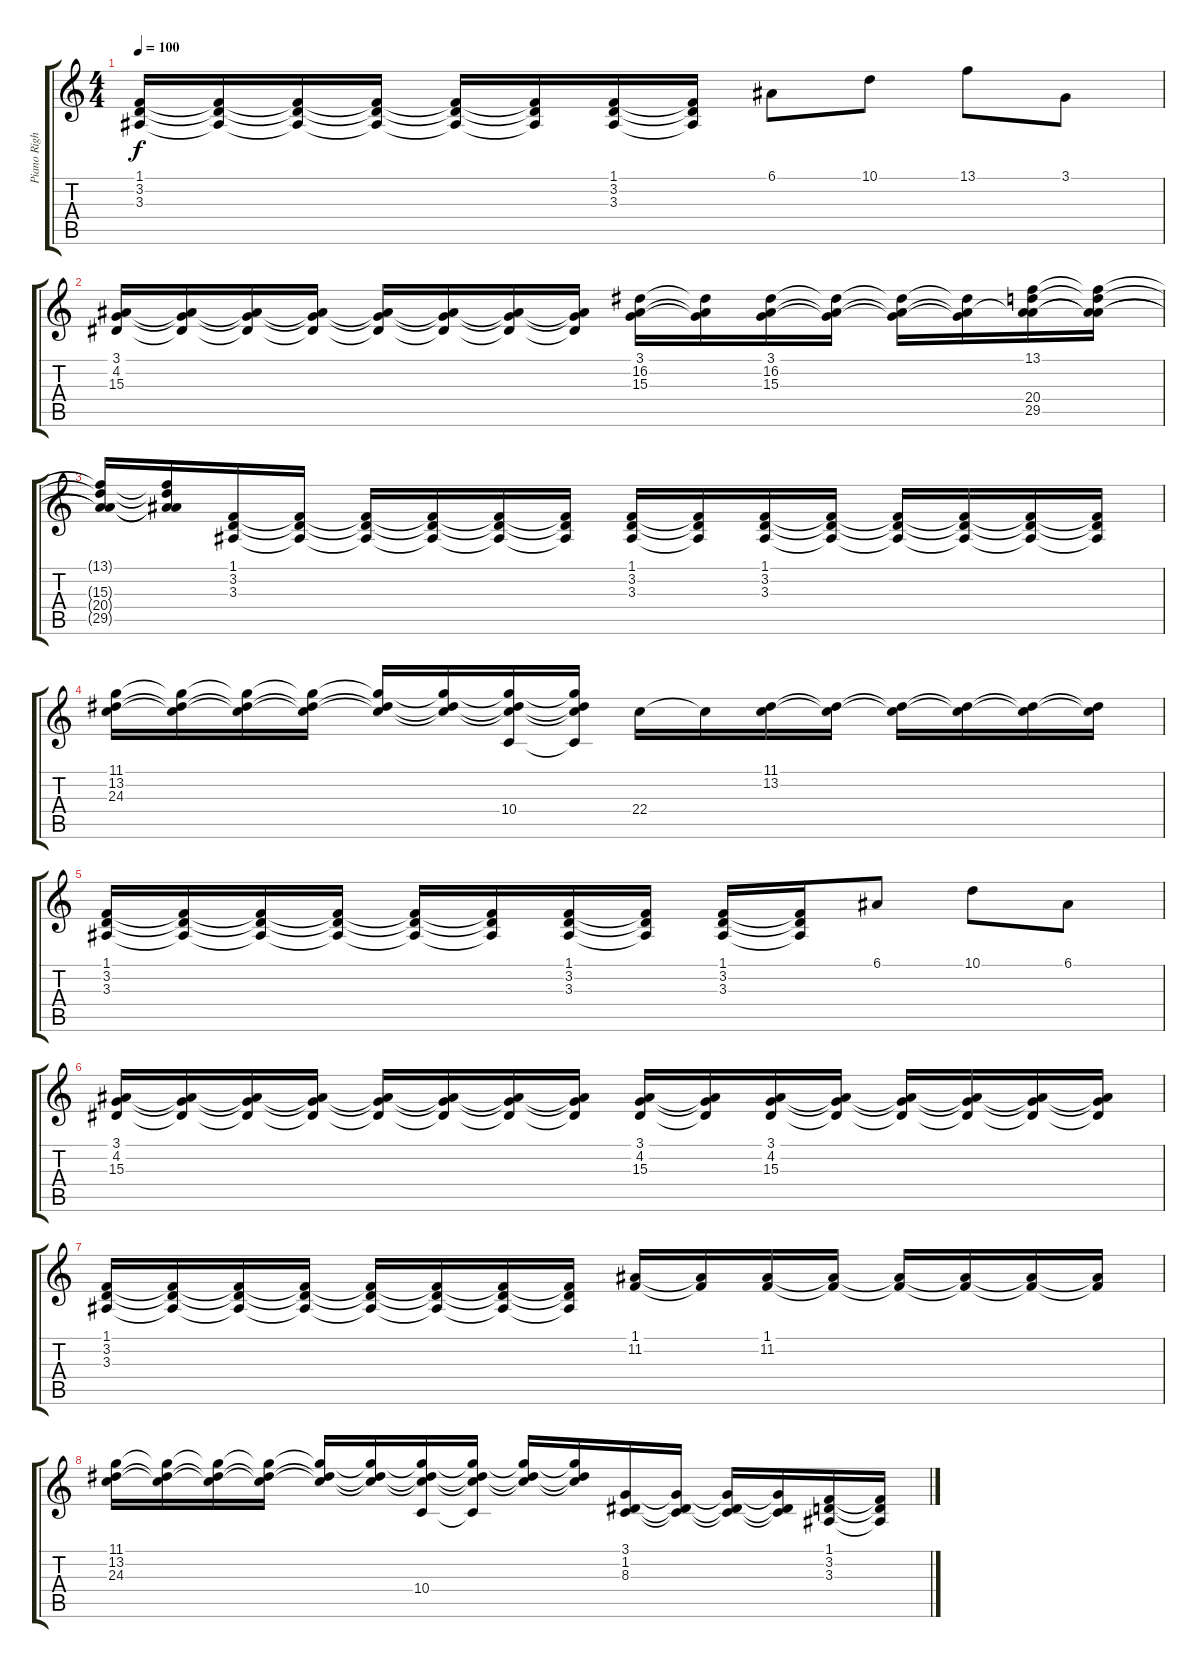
\track ("Piano Right Hand" "Piano Righ") {instrument acousticgrandpiano}
\staff {score tabs}
\tuning (E4 B3 G3 D3 A2 E2) {hide}
\ts (4 4)
\tempo 100
\clef g2
\ks c
(1.1 3.2 3.3).16{dy f} (1.1{t} 3.2{t} 3.3{t}).16 (1.1{t} 3.2{t} 3.3{t}).16 (1.1{t} 3.2{t} 3.3{t}).16 (1.1{t} 3.2{t} 3.3{t}).16 (1.1{t} 3.2{t} 3.3{t}).16 (1.1 3.2 3.3).16 (1.1{t} 3.2{t} 3.3{t}).16 6.1.8 10.1.8 13.1.8 3.1.8 |
(3.1 4.2 15.3).16 (3.1{t} 4.2{t} 15.3{t}).16 (3.1{t} 4.2{t} 15.3{t}).16 (3.1{t} 4.2{t} 15.3{t}).16 (3.1{t} 4.2{t} 15.3{t}).16 (3.1{t} 4.2{t} 15.3{t}).16 (3.1{t} 4.2{t} 15.3{t}).16 (3.1{t} 4.2{t} 15.3{t}).16 (3.1 16.2 15.3).16 (3.1{t} 16.2{t} 15.3{t}).16 (3.1 16.2 15.3).16 (3.1{t} 16.2{t} 15.3{t}).16 (3.1{t} 16.2{t} 15.3{t}).16 (3.1{t} 16.2{t} 15.3{t}).16 (13.1 15.3{t} 20.4 29.5).16 (13.1{t} 15.3{t} 20.4{t} 29.5{t}).16 |
(13.1{t} 15.3{t} 20.4{t} 29.5{t}).16 (13.1{t} 15.3{t} 20.4{t} 29.5{t}).16 (1.1 3.2 3.3).16 (1.1{t} 3.2{t} 3.3{t}).16 (1.1{t} 3.2{t} 3.3{t}).16 (1.1{t} 3.2{t} 3.3{t}).16 (1.1{t} 3.2{t} 3.3{t}).16 (1.1{t} 3.2{t} 3.3{t}).16 (1.1 3.2 3.3).16 (1.1{t} 3.2{t} 3.3{t}).16 (1.1 3.2 3.3).16 (1.1{t} 3.2{t} 3.3{t}).16 (1.1{t} 3.2{t} 3.3{t}).16 (1.1{t} 3.2{t} 3.3{t}).16 (1.1{t} 3.2{t} 3.3{t}).16 (1.1{t} 3.2{t} 3.3{t}).16 |
(11.1 13.2 24.3).16 (11.1{t} 13.2{t} 24.3{t}).16 (11.1{t} 13.2{t} 24.3{t}).16 (11.1{t} 13.2{t} 24.3{t}).16 (11.1{t} 13.2{t} 24.3{t}).16 (11.1{t} 13.2{t} 24.3{t}).16 (11.1{t} 13.2{t} 24.3{t} 10.4).16 (11.1{t} 13.2{t} 24.3{t} 10.4{t}).16 22.4.16 22.4{t}.16 (11.1 13.2).16 (11.1{t} 13.2{t}).16 (11.1{t} 13.2{t}).16 (11.1{t} 13.2{t}).16 (11.1{t} 13.2{t}).16 (11.1{t} 13.2{t}).16 |
(1.1 3.2 3.3).16 (1.1{t} 3.2{t} 3.3{t}).16 (1.1{t} 3.2{t} 3.3{t}).16 (1.1{t} 3.2{t} 3.3{t}).16 (1.1{t} 3.2{t} 3.3{t}).16 (1.1{t} 3.2{t} 3.3{t}).16 (1.1 3.2 3.3).16 (1.1{t} 3.2{t} 3.3{t}).16 (1.1 3.2 3.3).16 (1.1{t} 3.2{t} 3.3{t}).16 6.1.8 10.1.8 6.1.8 |
(3.1 4.2 15.3).16 (3.1{t} 4.2{t} 15.3{t}).16 (3.1{t} 4.2{t} 15.3{t}).16 (3.1{t} 4.2{t} 15.3{t}).16 (3.1{t} 4.2{t} 15.3{t}).16 (3.1{t} 4.2{t} 15.3{t}).16 (3.1{t} 4.2{t} 15.3{t}).16 (3.1{t} 4.2{t} 15.3{t}).16 (3.1 4.2 15.3).16 (3.1{t} 4.2{t} 15.3{t}).16 (3.1 4.2 15.3).16 (3.1{t} 4.2{t} 15.3{t}).16 (3.1{t} 4.2{t} 15.3{t}).16 (3.1{t} 4.2{t} 15.3{t}).16 (3.1{t} 4.2{t} 15.3{t}).16 (3.1{t} 4.2{t} 15.3{t}).16 |
(1.1 3.2 3.3).16 (1.1{t} 3.2{t} 3.3{t}).16 (1.1{t} 3.2{t} 3.3{t}).16 (1.1{t} 3.2{t} 3.3{t}).16 (1.1{t} 3.2{t} 3.3{t}).16 (1.1{t} 3.2{t} 3.3{t}).16 (1.1{t} 3.2{t} 3.3{t}).16 (1.1{t} 3.2{t} 3.3{t}).16 (1.1 11.2).16 (1.1{t} 11.2{t}).16 (1.1 11.2).16 (1.1{t} 11.2{t}).16 (1.1{t} 11.2{t}).16 (1.1{t} 11.2{t}).16 (1.1{t} 11.2{t}).16 (1.1{t} 11.2{t}).16 |
(11.1 13.2 24.3).16 (11.1{t} 13.2{t} 24.3{t}).16 (11.1{t} 13.2{t} 24.3{t}).16 (11.1{t} 13.2{t} 24.3{t}).16 (11.1{t} 13.2{t} 24.3{t}).16 (11.1{t} 13.2{t} 24.3{t}).16 (11.1{t} 13.2{t} 24.3{t} 10.4).16 (11.1{t} 13.2{t} 24.3{t} 10.4{t}).16 (11.1{t} 13.2{t} 24.3{t}).16 (11.1{t} 13.2{t} 24.3{t}).16 (3.1 1.2 8.3).16 (3.1{t} 1.2{t} 8.3{t}).16 (3.1{t} 1.2{t} 8.3{t}).16 (3.1{t} 1.2{t} 8.3{t}).16 (1.1 3.2 3.3).16 (1.1{t} 3.2{t} 3.3{t}).16
